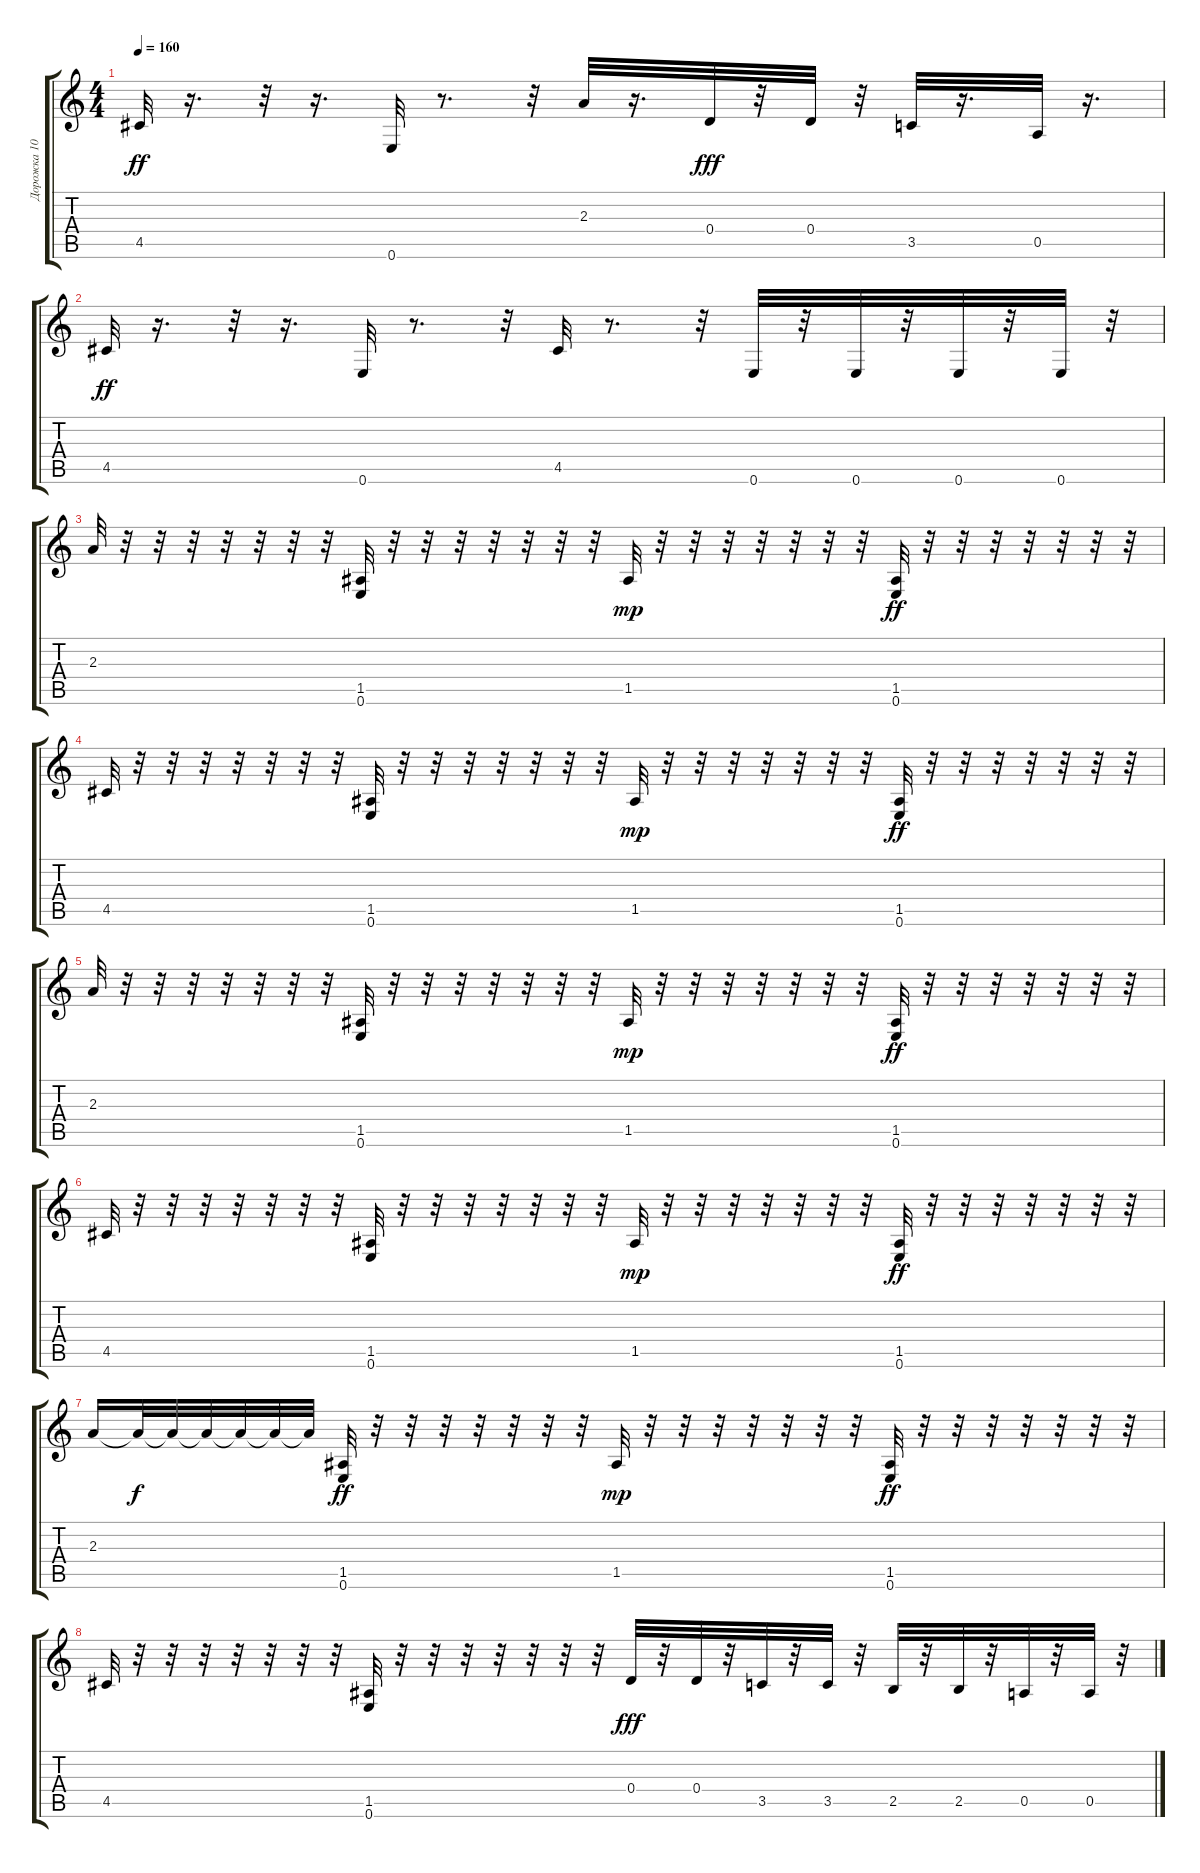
\track ("Дорожка 10" "Дорожка 10") {instrument acousticguitarnylon}
\staff {score tabs}
\tuning (E4 B3 G3 D3 A2 E2) {hide}
\ts (4 4)
\tempo 160
\clef g2
\ks c
4.5.32{dy ff} r.16{d} r.32 r.16{d} 0.6.32 r.8{d} r.32 2.3.32 r.16{d} 0.4.32{dy fff} r.32 0.4.32 r.32 3.5.32 r.16{d} 0.5.32 r.16{d} |
4.5.32{dy ff} r.16{d} r.32 r.16{d} 0.6.32 r.8{d} r.32 4.5.32 r.8{d} r.32 0.6.32 r.32 0.6.32 r.32 0.6.32 r.32 0.6.32 r.32 |
2.3.32 r.32 r.32 r.32 r.32 r.32 r.32 r.32 (1.5 0.6).32 r.32 r.32 r.32 r.32 r.32 r.32 r.32 1.5.32{dy mp} r.32 r.32 r.32 r.32 r.32 r.32 r.32 (1.5 0.6).32{dy ff} r.32 r.32 r.32 r.32 r.32 r.32 r.32 |
4.5.32 r.32 r.32 r.32 r.32 r.32 r.32 r.32 (1.5 0.6).32 r.32 r.32 r.32 r.32 r.32 r.32 r.32 1.5.32{dy mp} r.32 r.32 r.32 r.32 r.32 r.32 r.32 (1.5 0.6).32{dy ff} r.32 r.32 r.32 r.32 r.32 r.32 r.32 |
2.3.32 r.32 r.32 r.32 r.32 r.32 r.32 r.32 (1.5 0.6).32 r.32 r.32 r.32 r.32 r.32 r.32 r.32 1.5.32{dy mp} r.32 r.32 r.32 r.32 r.32 r.32 r.32 (1.5 0.6).32{dy ff} r.32 r.32 r.32 r.32 r.32 r.32 r.32 |
4.5.32 r.32 r.32 r.32 r.32 r.32 r.32 r.32 (1.5 0.6).32 r.32 r.32 r.32 r.32 r.32 r.32 r.32 1.5.32{dy mp} r.32 r.32 r.32 r.32 r.32 r.32 r.32 (1.5 0.6).32{dy ff} r.32 r.32 r.32 r.32 r.32 r.32 r.32 |
2.3.16 2.3{t}.32{dy f} 2.3{t}.32 2.3{t}.32 2.3{t}.32 2.3{t}.32 2.3{t}.32 (1.5 0.6).32{dy ff} r.32 r.32 r.32 r.32 r.32 r.32 r.32 1.5.32{dy mp} r.32 r.32 r.32 r.32 r.32 r.32 r.32 (1.5 0.6).32{dy ff} r.32 r.32 r.32 r.32 r.32 r.32 r.32 |
4.5.32 r.32 r.32 r.32 r.32 r.32 r.32 r.32 (1.5 0.6).32 r.32 r.32 r.32 r.32 r.32 r.32 r.32 0.4.32{dy fff} r.32 0.4.32 r.32 3.5.32 r.32 3.5.32 r.32 2.5.32 r.32 2.5.32 r.32 0.5.32 r.32 0.5.32 r.32
